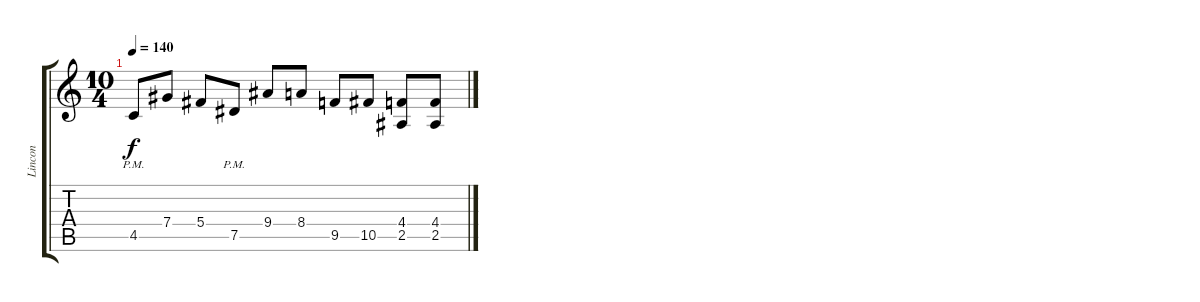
\track ("Lincon" "Lincon") {instrument distortionguitar}
\staff {score tabs}
\tuning (Eb4 Bb3 Gb3 Db3 Ab2 Eb2) {hide}
\ts (10 4)
\tempo 140
\clef g2
\ks c
4.5{pm}.8{dy f} 7.4.8 5.4.8 7.5{pm}.8 9.4.8 8.4.8 9.5.8 10.5.8 (4.4 2.5).8 (4.4 2.5).8
